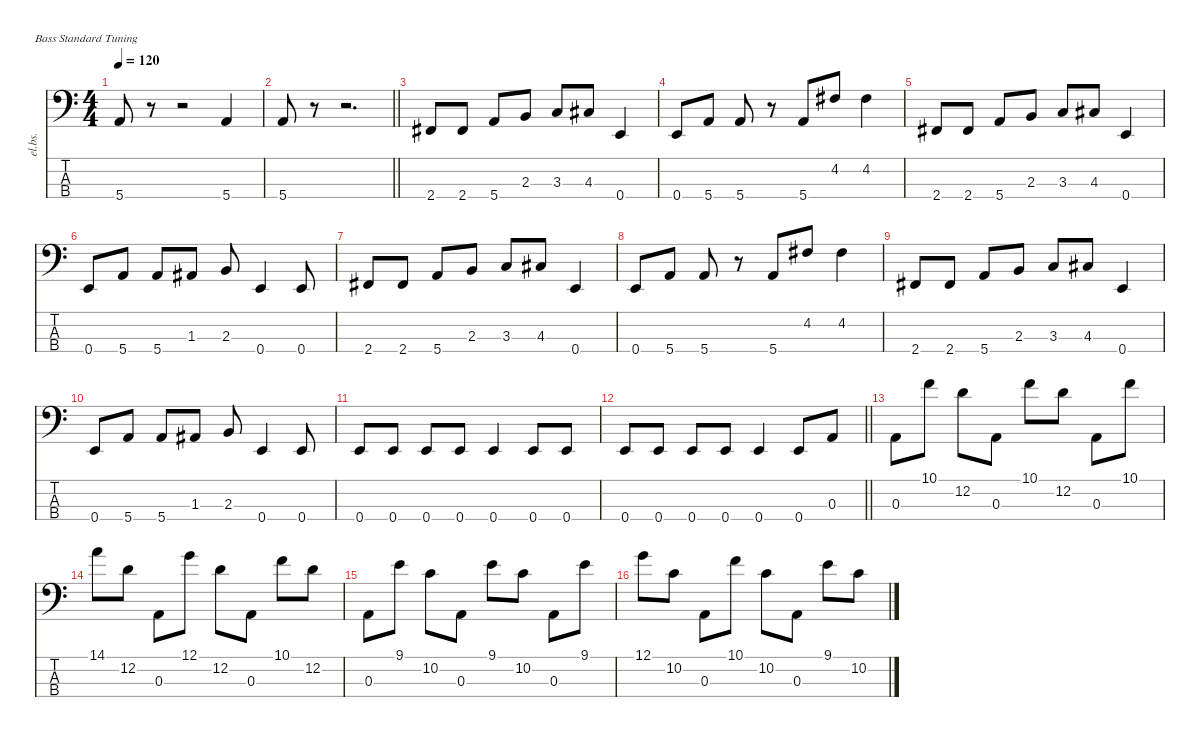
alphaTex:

\defaultSystemsLayout 4
\hideDynamics
\bracketExtendMode nobrackets
\otherSystemsTrackNameOrientation horizontal
\track ("Jason" "el.bs.") {defaultSystemsLayout 4 instrument electricbassfinger}
\staff {score tabs}
\tuning (G2 D2 A1 E1)
\ts (4 4)
\tempo 120
\clef f4
\ks c
5.4.8{dy f beam Up} r.8{beam Up} r.2{beam Up} 5.4.4{beam Up} |
\barLineRight lightlight
5.4.8{beam Up} r.8{beam Up} r.2{d beam Up} |
2.4{acc #}.8{beam Up} 2.4{acc #}.8{beam Up} 5.4.8{beam Up} 2.3.8{beam Up} 3.3.8{beam Up} 4.3{acc #}.8{beam Up} 0.4.4{beam Up} |
0.4.8{beam Up} 5.4.8{beam Up} 5.4.8{beam Up} r.8{beam Up} 5.4.8{beam Up} 4.2{acc #}.8{beam Up} 4.2{acc #}.4{beam Down} |
2.4{acc #}.8{beam Up} 2.4{acc #}.8{beam Up} 5.4.8{beam Up} 2.3.8{beam Up} 3.3.8{beam Up} 4.3{acc #}.8{beam Up} 0.4.4{beam Up} |
0.4.8{beam Up} 5.4.8{beam Up} 5.4.8{beam Up} 1.3{acc #}.8{beam Up} 2.3.8{beam Up} 0.4.4{beam Up} 0.4.8{beam Up} |
2.4{acc #}.8{beam Up} 2.4{acc #}.8{beam Up} 5.4.8{beam Up} 2.3.8{beam Up} 3.3.8{beam Up} 4.3{acc #}.8{beam Up} 0.4.4{beam Up} |
0.4.8{beam Up} 5.4.8{beam Up} 5.4.8{beam Up} r.8{beam Up} 5.4.8{beam Up} 4.2{acc #}.8{beam Up} 4.2{acc #}.4{beam Down} |
2.4{acc #}.8{beam Up} 2.4{acc #}.8{beam Up} 5.4.8{beam Up} 2.3.8{beam Up} 3.3.8{beam Up} 4.3{acc #}.8{beam Up} 0.4.4{beam Up} |
0.4.8{beam Up} 5.4.8{beam Up} 5.4.8{beam Up} 1.3{acc #}.8{beam Up} 2.3.8{beam Up} 0.4.4{beam Up} 0.4.8{beam Up} |
0.4.8{beam Up} 0.4.8{beam Up} 0.4.8{beam Up} 0.4.8{beam Up} 0.4.4{beam Up} 0.4.8{beam Up} 0.4.8{beam Up} |
\barLineRight lightlight
0.4.8{beam Up} 0.4.8{beam Up} 0.4.8{beam Up} 0.4.8{beam Up} 0.4.4{beam Up} 0.4.8{beam Up} 0.3.8{beam Up} |
0.3.8{beam Down} 10.1.8{beam Down} 12.2.8{beam Down} 0.3.8{beam Down} 10.1.8{beam Down} 12.2.8{beam Down} 0.3.8{beam Down} 10.1.8{beam Down} |
14.1.8{beam Down} 12.2.8{beam Down} 0.3.8{beam Down} 12.1.8{beam Down} 12.2.8{beam Down} 0.3.8{beam Down} 10.1.8{beam Down} 12.2.8{beam Down} |
0.3.8{beam Down} 9.1.8{beam Down} 10.2.8{beam Down} 0.3.8{beam Down} 9.1.8{beam Down} 10.2.8{beam Down} 0.3.8{beam Down} 9.1.8{beam Down} |
12.1.8{beam Down} 10.2.8{beam Down} 0.3.8{beam Down} 10.1.8{beam Down} 10.2.8{beam Down} 0.3.8{beam Down} 9.1.8{beam Down} 10.2.8{beam Down}
